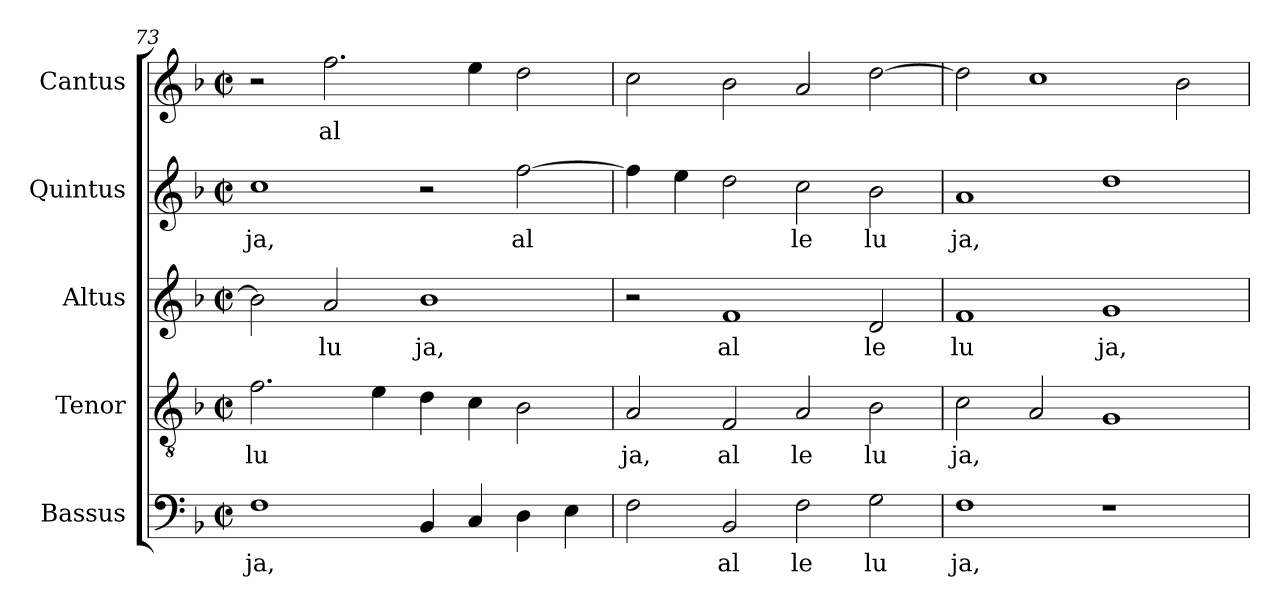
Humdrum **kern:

**kern	**text	**kern	**text	**kern	**text	**kern	**text	**kern	**text
*part5	*part5	*part4	*part4	*part3	*part3	*part2	*part2	*part1	*part1
*staff5	*staff5	*staff4	*staff4	*staff3	*staff3	*staff2	*staff2	*staff1	*staff1
*I"Bassus	*	*I"Tenor	*	*I"Altus	*	*I"Quintus	*	*I"Cantus	*
*clefF4	*	*clefGv2	*	*clefG2	*	*clefG2	*	*clefG2	*
*k[b-]	*	*k[b-]	*	*k[b-]	*	*k[b-]	*	*k[b-]	*
*F:	*	*F:	*	*F:	*	*F:	*	*F:	*
*M2/2	*	*M2/2	*	*M2/2	*	*M2/2	*	*M2/2	*
*met(c|)	*	*met(c|)	*	*met(c|)	*	*met(c|)	*	*met(c|)	*
=73	=73	=73	=73	=73	=73	=73	=73	=73	=73
!	!LO:LY:b:cj	!	!LO:LY:b:cj	!	!LO:LY:b:cj	!	!LO:LY:b:cj	!	!
1F	ja,	2.f\	lu	2b-\]	.	1cc	ja,	2r	.
!	!	!	!	!	!LO:LY:b:cj	!	!	!	!LO:LY:b:cj
.	.	.	.	2a/	lu	.	.	2.ff\	al
!	!	!	!LO:LY:b:cj	!	!	!	!	!	!
.	.	4e\	.	.	.	.	.	.	.
!	!LO:LY:b:cj	!	!LO:LY:b:cj	!	!LO:LY:b:cj	!	!	!	!
4BB-/	.	4d\	.	1b-	ja,	2r	.	.	.
!	!LO:LY:b:cj	!	!LO:LY:b:cj	!	!	!	!	!	!LO:LY:b:cj
4C/	.	4c\	.	.	.	.	.	4ee\	.
!	!LO:LY:b:cj	!	!LO:LY:b:cj	!	!	!	!LO:LY:b:cj	!	!LO:LY:b:cj
4D\	.	2B-\	.	.	.	[>2ff\	al	2dd\	.
!	!LO:LY:b:cj	!	!	!	!	!	!	!	!
4E\	.	.	.	.	.	.	.	.	.
=74	=74	=74	=74	=74	=74	=74	=74	=74	=74
!	!LO:LY:b:cj	!	!LO:LY:b:cj	!	!	!	!LO:LY:b:cj	!	!LO:LY:b:cj
2F\	.	2A/	ja,	2r	.	4ff\]	.	2cc\	.
!	!	!	!	!	!	!	!LO:LY:b:cj	!	!
.	.	.	.	.	.	4ee\	.	.	.
!	!LO:LY:b:cj	!	!LO:LY:b:cj	!	!LO:LY:b:cj	!	!LO:LY:b:cj	!	!LO:LY:b:cj
2BB-/	al	2F/	al	1f	al	2dd\	.	2b-\	.
!	!LO:LY:b:cj	!	!LO:LY:b:cj	!	!	!	!LO:LY:b:cj	!	!LO:LY:b:cj
2F\	le	2A/	le	.	.	2cc\	le	2a/	.
!	!LO:LY:b:cj	!	!LO:LY:b:cj	!	!LO:LY:b:cj	!	!LO:LY:b:cj	!	!LO:LY:b:cj
2G\	lu	2B-\	lu	2d/	le	2b-\	lu	[>2dd\	.
=75	=75	=75	=75	=75	=75	=75	=75	=75	=75
!	!LO:LY:b:cj	!	!LO:LY:b:cj	!	!LO:LY:b:cj	!	!LO:LY:b:cj	!	!LO:LY:b:cj
1F	ja,	2c\	ja,	1f	lu	1a	ja,	2dd\]	.
!	!	!	!LO:LY:b:cj	!	!	!	!	!	!LO:LY:b:cj
.	.	2A/	.	.	.	.	.	1cc	.
!	!	!	!LO:LY:b:cj	!	!LO:LY:b:cj	!	!LO:LY:b:cj	!	!
1r	.	1G	.	1g	ja,	1dd	.	.	.
!	!	!	!	!	!	!	!	!	!LO:LY:b:cj
.	.	.	.	.	.	.	.	2b-\	.
=	=	=	=	=	=	=	=	=	=
*-	*-	*-	*-	*-	*-	*-	*-	*-	*-
